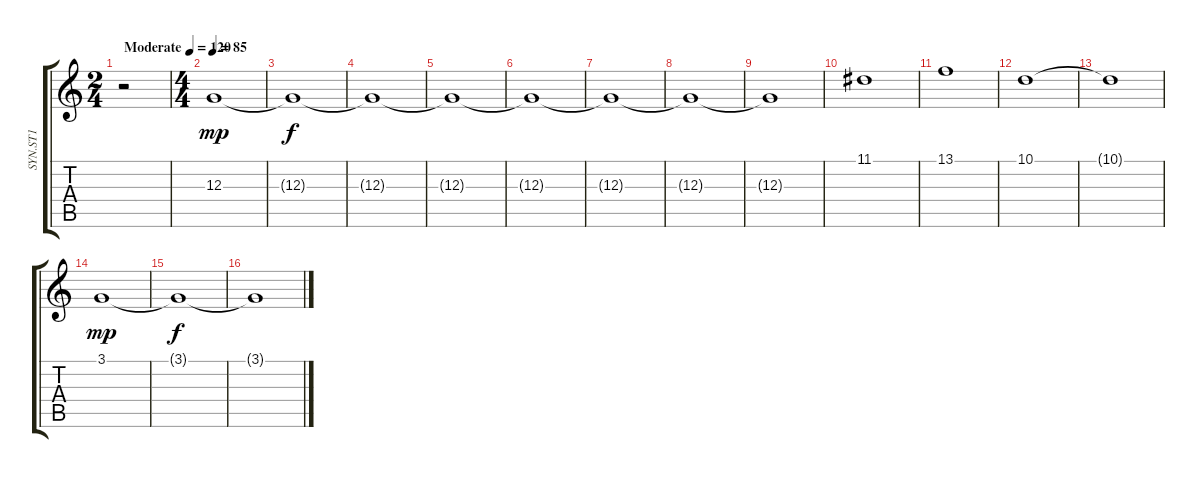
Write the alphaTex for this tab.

\track ("SYN.ST1" "SYN.ST1") {instrument synthstrings1}
\staff {score tabs}
\tuning (E4 B3 G3 D3 A2 E2) {hide}
\ts (2 4)
\tempo (120 "Moderate")
\clef g2
\ks c
r.2{dy mp instrument synthstrings1} |
\ts (4 4)
\tempo 85
12.3.1 |
12.3{t}.1{dy f} |
12.3{t}.1 |
12.3{t}.1 |
12.3{t}.1 |
12.3{t}.1 |
12.3{t}.1 |
12.3{t}.1 |
11.1.1 |
13.1.1 |
10.1.1 |
10.1{t}.1 |
3.1.1{dy mp} |
3.1{t}.1{dy f} |
3.1{t}.1
